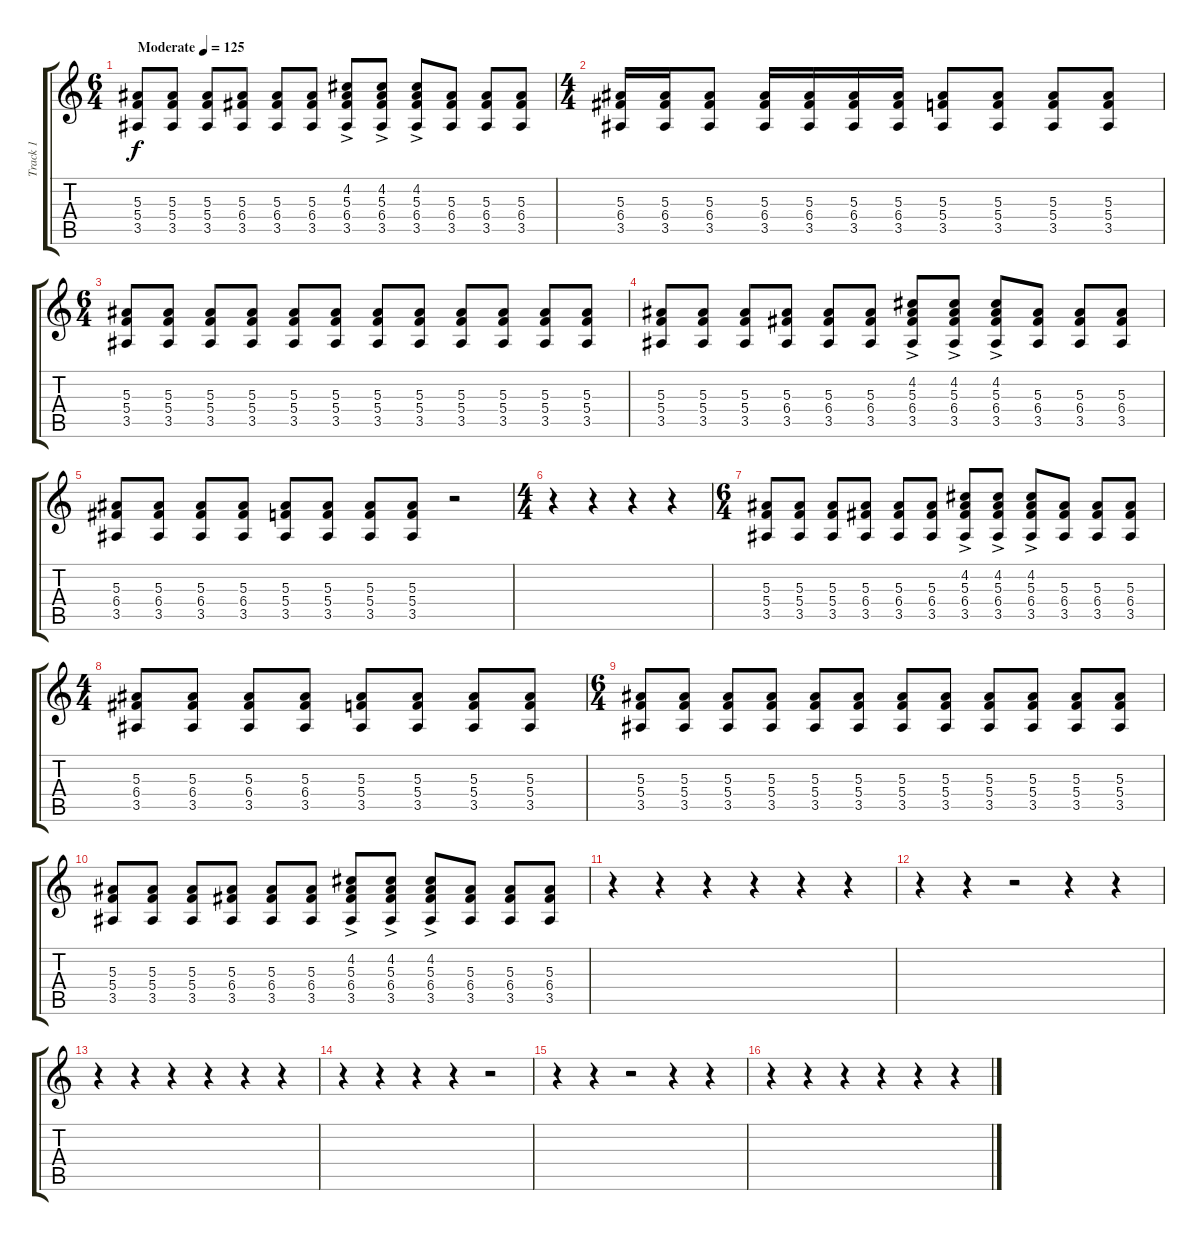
\track ("Track 1" "Track 1") {instrument distortionguitar}
\staff {score tabs}
\tuning (D4 A3 F3 C3 G2 D2) {hide}
\ts (6 4)
\tempo (125 "Moderate")
\clef g2
\ks c
(5.3 5.4 3.5).8{dy f instrument distortionguitar} (5.3 5.4 3.5).8 (5.3 5.4 3.5).8 (5.3 6.4 3.5).8 (5.3 6.4 3.5).8 (5.3 6.4 3.5).8 (4.2{ac} 5.3 6.4 3.5).8 (4.2{ac} 5.3 6.4 3.5).8 (4.2{ac} 5.3 6.4 3.5).8 (5.3 6.4 3.5).8 (5.3 6.4 3.5).8 (5.3 6.4 3.5).8 |
\ts (4 4)
(5.3 6.4 3.5).16 (5.3 6.4 3.5).16 (5.3 6.4 3.5).8 (5.3 6.4 3.5).16 (5.3 6.4 3.5).16 (5.3 6.4 3.5).16 (5.3 6.4 3.5).16 (5.3 5.4 3.5).8 (5.3 5.4 3.5).8 (5.3 5.4 3.5).8 (5.3 5.4 3.5).8 |
\ts (6 4)
(5.3 5.4 3.5).8 (5.3 5.4 3.5).8 (5.3 5.4 3.5).8 (5.3 5.4 3.5).8 (5.3 5.4 3.5).8 (5.3 5.4 3.5).8 (5.3 5.4 3.5).8 (5.3 5.4 3.5).8 (5.3 5.4 3.5).8 (5.3 5.4 3.5).8 (5.3 5.4 3.5).8 (5.3 5.4 3.5).8 |
(5.3 5.4 3.5).8 (5.3 5.4 3.5).8 (5.3 5.4 3.5).8 (5.3 6.4 3.5).8 (5.3 6.4 3.5).8 (5.3 6.4 3.5).8 (4.2{ac} 5.3 6.4 3.5).8 (4.2{ac} 5.3 6.4 3.5).8 (4.2{ac} 5.3 6.4 3.5).8 (5.3 6.4 3.5).8 (5.3 6.4 3.5).8 (5.3 6.4 3.5).8 |
(5.3 6.4 3.5).8 (5.3 6.4 3.5).8 (5.3 6.4 3.5).8 (5.3 6.4 3.5).8 (5.3 5.4 3.5).8 (5.3 5.4 3.5).8 (5.3 5.4 3.5).8 (5.3 5.4 3.5).8 r.2 |
\ts (4 4)
r.4 r.4 r.4 r.4 |
\ts (6 4)
(5.3 5.4 3.5).8 (5.3 5.4 3.5).8 (5.3 5.4 3.5).8 (5.3 6.4 3.5).8 (5.3 6.4 3.5).8 (5.3 6.4 3.5).8 (4.2{ac} 5.3 6.4 3.5).8 (4.2{ac} 5.3 6.4 3.5).8 (4.2{ac} 5.3 6.4 3.5).8 (5.3 6.4 3.5).8 (5.3 6.4 3.5).8 (5.3 6.4 3.5).8 |
\ts (4 4)
(5.3 6.4 3.5).8 (5.3 6.4 3.5).8 (5.3 6.4 3.5).8 (5.3 6.4 3.5).8 (5.3 5.4 3.5).8 (5.3 5.4 3.5).8 (5.3 5.4 3.5).8 (5.3 5.4 3.5).8 |
\ts (6 4)
(5.3 5.4 3.5).8 (5.3 5.4 3.5).8 (5.3 5.4 3.5).8 (5.3 5.4 3.5).8 (5.3 5.4 3.5).8 (5.3 5.4 3.5).8 (5.3 5.4 3.5).8 (5.3 5.4 3.5).8 (5.3 5.4 3.5).8 (5.3 5.4 3.5).8 (5.3 5.4 3.5).8 (5.3 5.4 3.5).8 |
(5.3 5.4 3.5).8 (5.3 5.4 3.5).8 (5.3 5.4 3.5).8 (5.3 6.4 3.5).8 (5.3 6.4 3.5).8 (5.3 6.4 3.5).8 (4.2{ac} 5.3 6.4 3.5).8 (4.2{ac} 5.3 6.4 3.5).8 (4.2{ac} 5.3 6.4 3.5).8 (5.3 6.4 3.5).8 (5.3 6.4 3.5).8 (5.3 6.4 3.5).8 |
r.4 r.4 r.4 r.4 r.4 r.4 |
r.4 r.4 r.2 r.4 r.4 |
r.4 r.4 r.4 r.4 r.4 r.4 |
r.4 r.4 r.4 r.4 r.2 |
r.4 r.4 r.2 r.4 r.4 |
r.4 r.4 r.4 r.4 r.4 r.4
